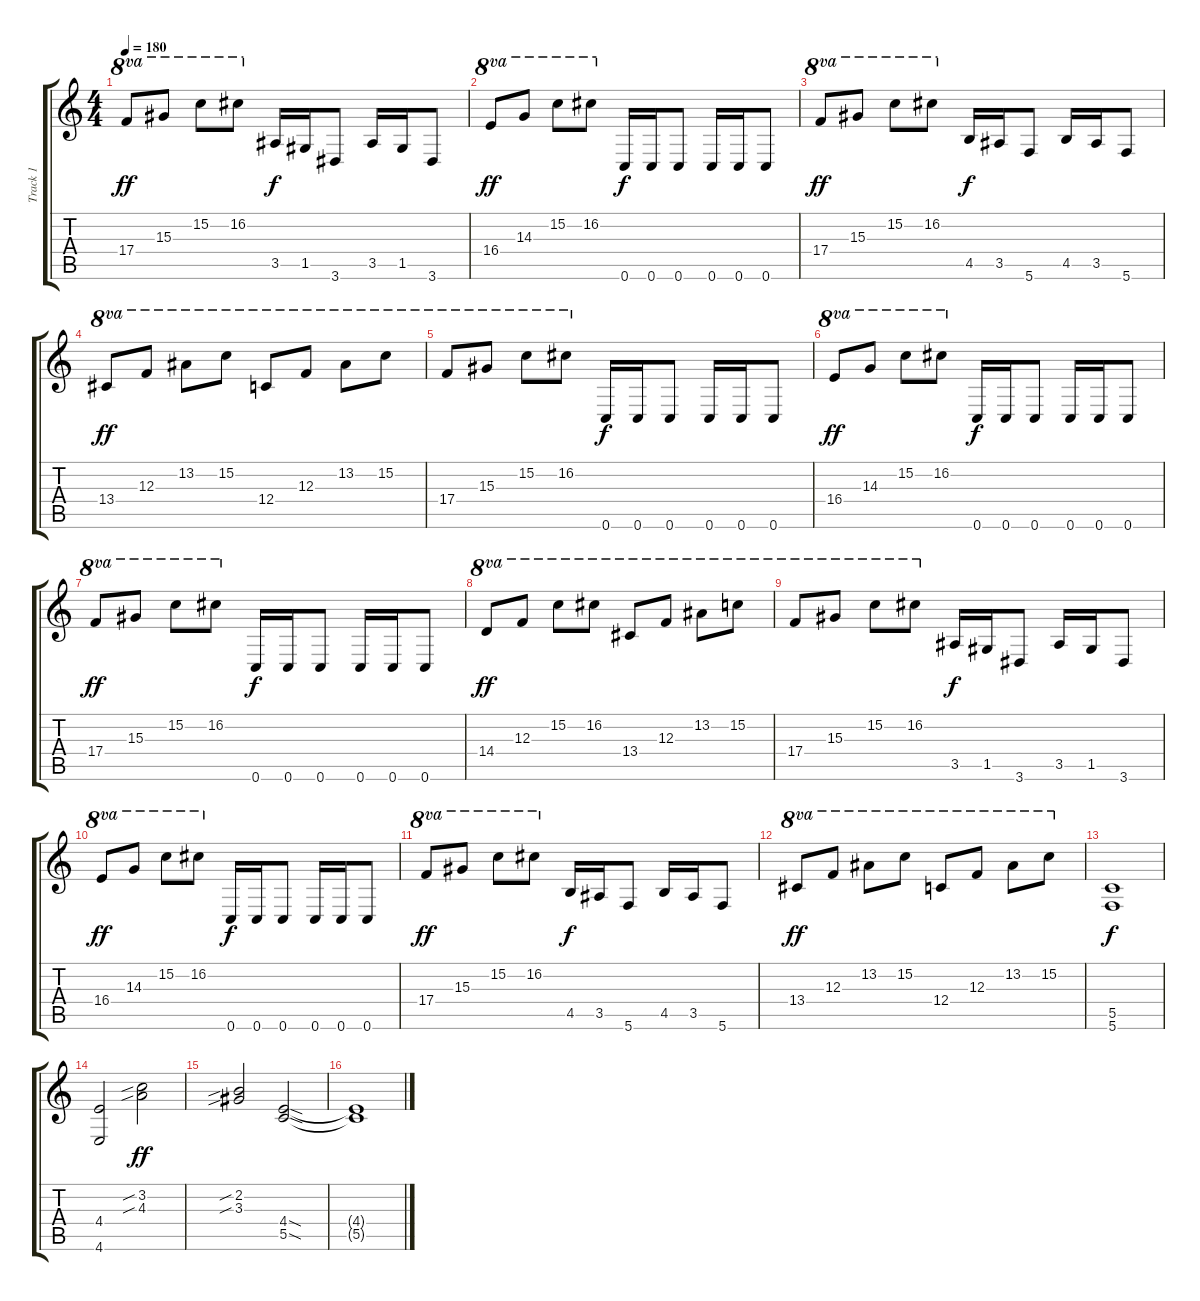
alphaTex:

\track ("Track 1" "Track 1") {instrument distortionguitar}
\staff {score tabs}
\tuning (D4 A3 F3 C3 G2 C2) {hide}
\ts (4 4)
\tempo 180
\clef g2
\ks c
17.4.8{ot 8va dy ff} 15.3.8{ot 8va} 15.2.8{ot 8va} 16.2.8{ot 8va} 3.5.16{dy f} 1.5.16 3.6.8 3.5.16 1.5.16 3.6.8 |
16.4.8{ot 8va dy ff} 14.3.8{ot 8va} 15.2.8{ot 8va} 16.2.8{ot 8va} 0.6.16{dy f} 0.6.16 0.6.8 0.6.16 0.6.16 0.6.8 |
17.4.8{ot 8va dy ff} 15.3.8{ot 8va} 15.2.8{ot 8va} 16.2.8{ot 8va} 4.5.16{dy f} 3.5.16 5.6.8 4.5.16 3.5.16 5.6.8 |
13.4.8{ot 8va dy ff} 12.3.8{ot 8va} 13.2.8{ot 8va} 15.2.8{ot 8va} 12.4.8{ot 8va} 12.3.8{ot 8va} 13.2.8{ot 8va} 15.2.8{ot 8va} |
17.4.8{ot 8va} 15.3.8{ot 8va} 15.2.8{ot 8va} 16.2.8{ot 8va} 0.6.16{dy f} 0.6.16 0.6.8 0.6.16 0.6.16 0.6.8 |
16.4.8{ot 8va dy ff} 14.3.8{ot 8va} 15.2.8{ot 8va} 16.2.8{ot 8va} 0.6.16{dy f} 0.6.16 0.6.8 0.6.16 0.6.16 0.6.8 |
17.4.8{ot 8va dy ff} 15.3.8{ot 8va} 15.2.8{ot 8va} 16.2.8{ot 8va} 0.6.16{dy f} 0.6.16 0.6.8 0.6.16 0.6.16 0.6.8 |
14.4.8{ot 8va dy ff} 12.3.8{ot 8va} 15.2.8{ot 8va} 16.2.8{ot 8va} 13.4.8{ot 8va} 12.3.8{ot 8va} 13.2.8{ot 8va} 15.2.8{ot 8va} |
17.4.8{ot 8va} 15.3.8{ot 8va} 15.2.8{ot 8va} 16.2.8{ot 8va} 3.5.16{dy f} 1.5.16 3.6.8 3.5.16 1.5.16 3.6.8 |
16.4.8{ot 8va dy ff} 14.3.8{ot 8va} 15.2.8{ot 8va} 16.2.8{ot 8va} 0.6.16{dy f} 0.6.16 0.6.8 0.6.16 0.6.16 0.6.8 |
17.4.8{ot 8va dy ff} 15.3.8{ot 8va} 15.2.8{ot 8va} 16.2.8{ot 8va} 4.5.16{dy f} 3.5.16 5.6.8 4.5.16 3.5.16 5.6.8 |
13.4.8{ot 8va dy ff} 12.3.8{ot 8va} 13.2.8{ot 8va} 15.2.8{ot 8va} 12.4.8{ot 8va} 12.3.8{ot 8va} 13.2.8{ot 8va} 15.2.8{ot 8va} |
(5.5 5.6).1{dy f} |
(4.4 4.6).2 (3.2{sib} 4.3{sib}).2{dy ff} |
(2.2{sib} 3.3{sib}).2 (4.4{sod} 5.5{sod}).2 |
(4.4{t} 5.5{t}).1
